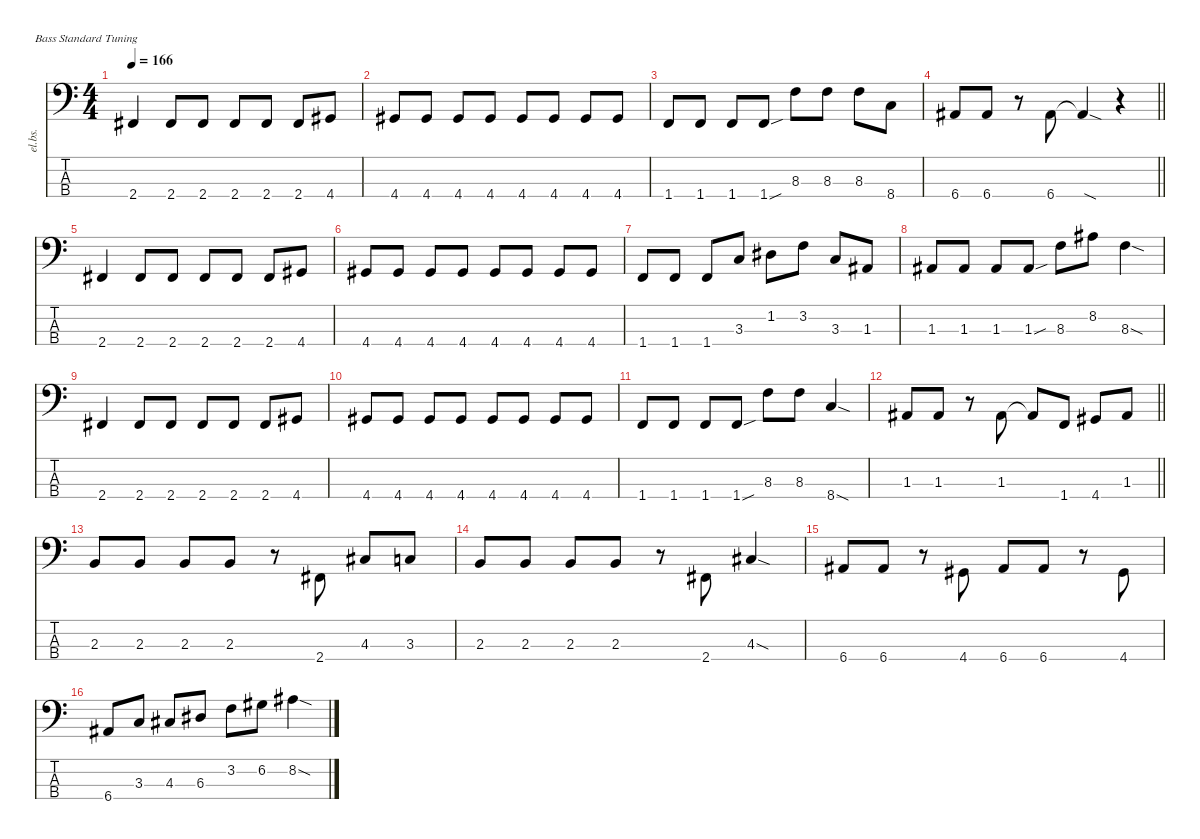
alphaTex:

\defaultSystemsLayout 4
\hideDynamics
\bracketExtendMode nobrackets
\track ("Electric Bass" "el.bs.") {mute instrument electricbassfinger}
\staff {score tabs}
\tuning (G2 D2 A1 E1)
\ts (4 4)
\tempo 166
\clef f4
\ks c
2.4{acc #}.4{dy mf beam Up} 2.4{acc #}.8{beam Up} 2.4{acc #}.8{beam Up} 2.4{acc #}.8{beam Up} 2.4{acc #}.8{beam Up} 2.4{acc #}.8{beam Up} 4.4{acc #}.8{beam Up} |
4.4{acc #}.8{beam Up} 4.4{acc #}.8{beam Up} 4.4{acc #}.8{beam Up} 4.4{acc #}.8{beam Up} 4.4{acc #}.8{beam Up} 4.4{acc #}.8{beam Up} 4.4{acc #}.8{beam Up} 4.4{acc #}.8{beam Up} |
1.4.8{beam Up} 1.4.8{beam Up} 1.4.8{beam Up} 1.4{sou}.8{beam Up} 8.3.8{beam Down} 8.3.8{beam Down} 8.3.8{beam Down} 8.4.8{beam Down} |
\barLineRight lightlight
6.4{acc #}.8{beam Up} 6.4{acc #}.8{beam Up} r.8{beam Down} 6.4{acc #}.8{beam Up} 6.4{sod t acc #}.4{beam Up} r.4{beam Down} |
2.4{acc #}.4{beam Up} 2.4{acc #}.8{beam Up} 2.4{acc #}.8{beam Up} 2.4{acc #}.8{beam Up} 2.4{acc #}.8{beam Up} 2.4{acc #}.8{beam Up} 4.4{acc #}.8{beam Up} |
4.4{acc #}.8{beam Up} 4.4{acc #}.8{beam Up} 4.4{acc #}.8{beam Up} 4.4{acc #}.8{beam Up} 4.4{acc #}.8{beam Up} 4.4{acc #}.8{beam Up} 4.4{acc #}.8{beam Up} 4.4{acc #}.8{beam Up} |
1.4.8{beam Up} 1.4.8{beam Up} 1.4.8{beam Up} 3.3.8{beam Up} 1.2{acc #}.8{beam Down} 3.2.8{beam Down} 3.3.8{beam Up} 1.3{acc #}.8{beam Up} |
1.3{acc #}.8{beam Up} 1.3{acc #}.8{beam Up} 1.3{acc #}.8{beam Up} 1.3{sou acc #}.8{beam Up} 8.3.8{beam Down} 8.2{acc #}.8{beam Down} 8.3{sod}.4{beam Down} |
2.4{acc #}.4{beam Up} 2.4{acc #}.8{beam Up} 2.4{acc #}.8{beam Up} 2.4{acc #}.8{beam Up} 2.4{acc #}.8{beam Up} 2.4{acc #}.8{beam Up} 4.4{acc #}.8{beam Up} |
4.4{acc #}.8{beam Up} 4.4{acc #}.8{beam Up} 4.4{acc #}.8{beam Up} 4.4{acc #}.8{beam Up} 4.4{acc #}.8{beam Up} 4.4{acc #}.8{beam Up} 4.4{acc #}.8{beam Up} 4.4{acc #}.8{beam Up} |
1.4.8{beam Up} 1.4.8{beam Up} 1.4.8{beam Up} 1.4{sou}.8{beam Up} 8.3.8{beam Down} 8.3.8{beam Down} 8.4{sod}.4{beam Up} |
\barLineRight lightlight
1.3{acc #}.8{beam Up} 1.3{acc #}.8{beam Up} r.8{beam Down} 1.3{acc #}.8{beam Up} 1.3{t acc #}.8{beam Up} 1.4.8{beam Up} 4.4{acc #}.8{beam Up} 1.3{acc #}.8{beam Up} |
2.3.8{beam Up} 2.3.8{beam Up} 2.3.8{beam Up} 2.3.8{beam Up} r.8{beam Down} 2.4{acc #}.8{beam Up} 4.3{acc #}.8{beam Up} 3.3.8{beam Up} |
2.3.8{beam Up} 2.3.8{beam Up} 2.3.8{beam Up} 2.3.8{beam Up} r.8{beam Down} 2.4{acc #}.8{beam Up} 4.3{sod acc #}.4{beam Up} |
6.4{acc #}.8{beam Up} 6.4{acc #}.8{beam Up} r.8{beam Down} 4.4{acc #}.8{beam Up} 6.4{acc #}.8{beam Up} 6.4{acc #}.8{beam Up} r.8{beam Down} 4.4{acc #}.8{beam Up} |
6.4{acc #}.8{beam Up} 3.3.8{beam Up} 4.3{acc #}.8{beam Up} 6.3{acc #}.8{beam Up} 3.2.8{beam Down} 6.2{acc #}.8{beam Down} 8.2{sod acc #}.4{beam Down}
